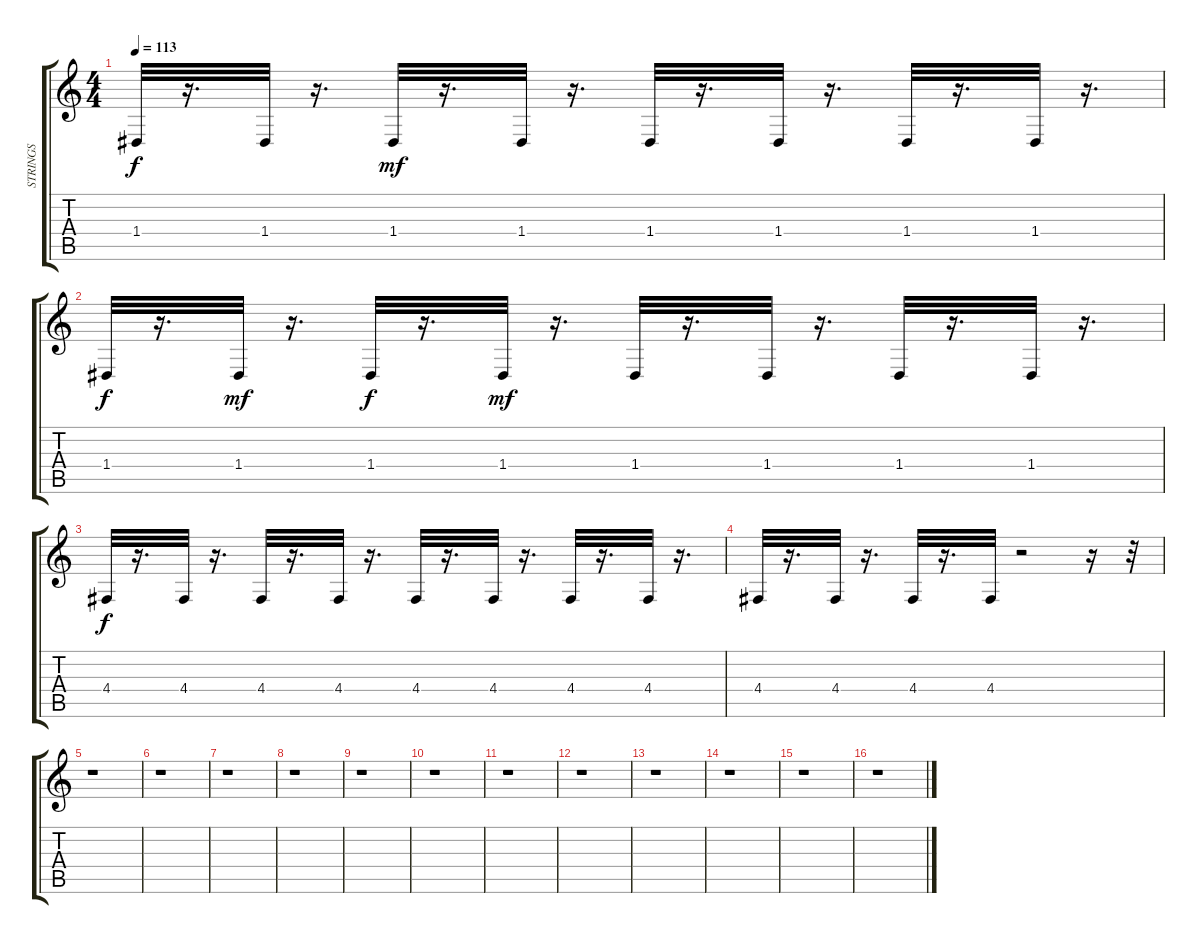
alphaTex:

\track ("STRINGS" "STRINGS") {instrument viola}
\staff {score tabs}
\tuning (E4 B3 G3 D3 A2 E2) {hide}
\ts (4 4)
\tempo 113
\clef g2
\ks c
1.4.32{dy f} r.16{d} 1.4.32 r.16{d} 1.4.32{dy mf} r.16{d} 1.4.32 r.16{d} 1.4.32 r.16{d} 1.4.32 r.16{d} 1.4.32 r.16{d} 1.4.32 r.16{d} |
1.4.32{dy f} r.16{d} 1.4.32{dy mf} r.16{d} 1.4.32{dy f} r.16{d} 1.4.32{dy mf} r.16{d} 1.4.32 r.16{d} 1.4.32 r.16{d} 1.4.32 r.16{d} 1.4.32 r.16{d} |
4.4.32{dy f} r.16{d} 4.4.32 r.16{d} 4.4.32 r.16{d} 4.4.32 r.16{d} 4.4.32 r.16{d} 4.4.32 r.16{d} 4.4.32 r.16{d} 4.4.32 r.16{d} |
4.4.32 r.16{d} 4.4.32 r.16{d} 4.4.32 r.16{d} 4.4.32 r.2 r.16 r.32 |
r.1 |
r.1 |
r.1 |
r.1 |
r.1 |
r.1 |
r.1 |
r.1 |
r.1 |
r.1 |
r.1 |
r.1
